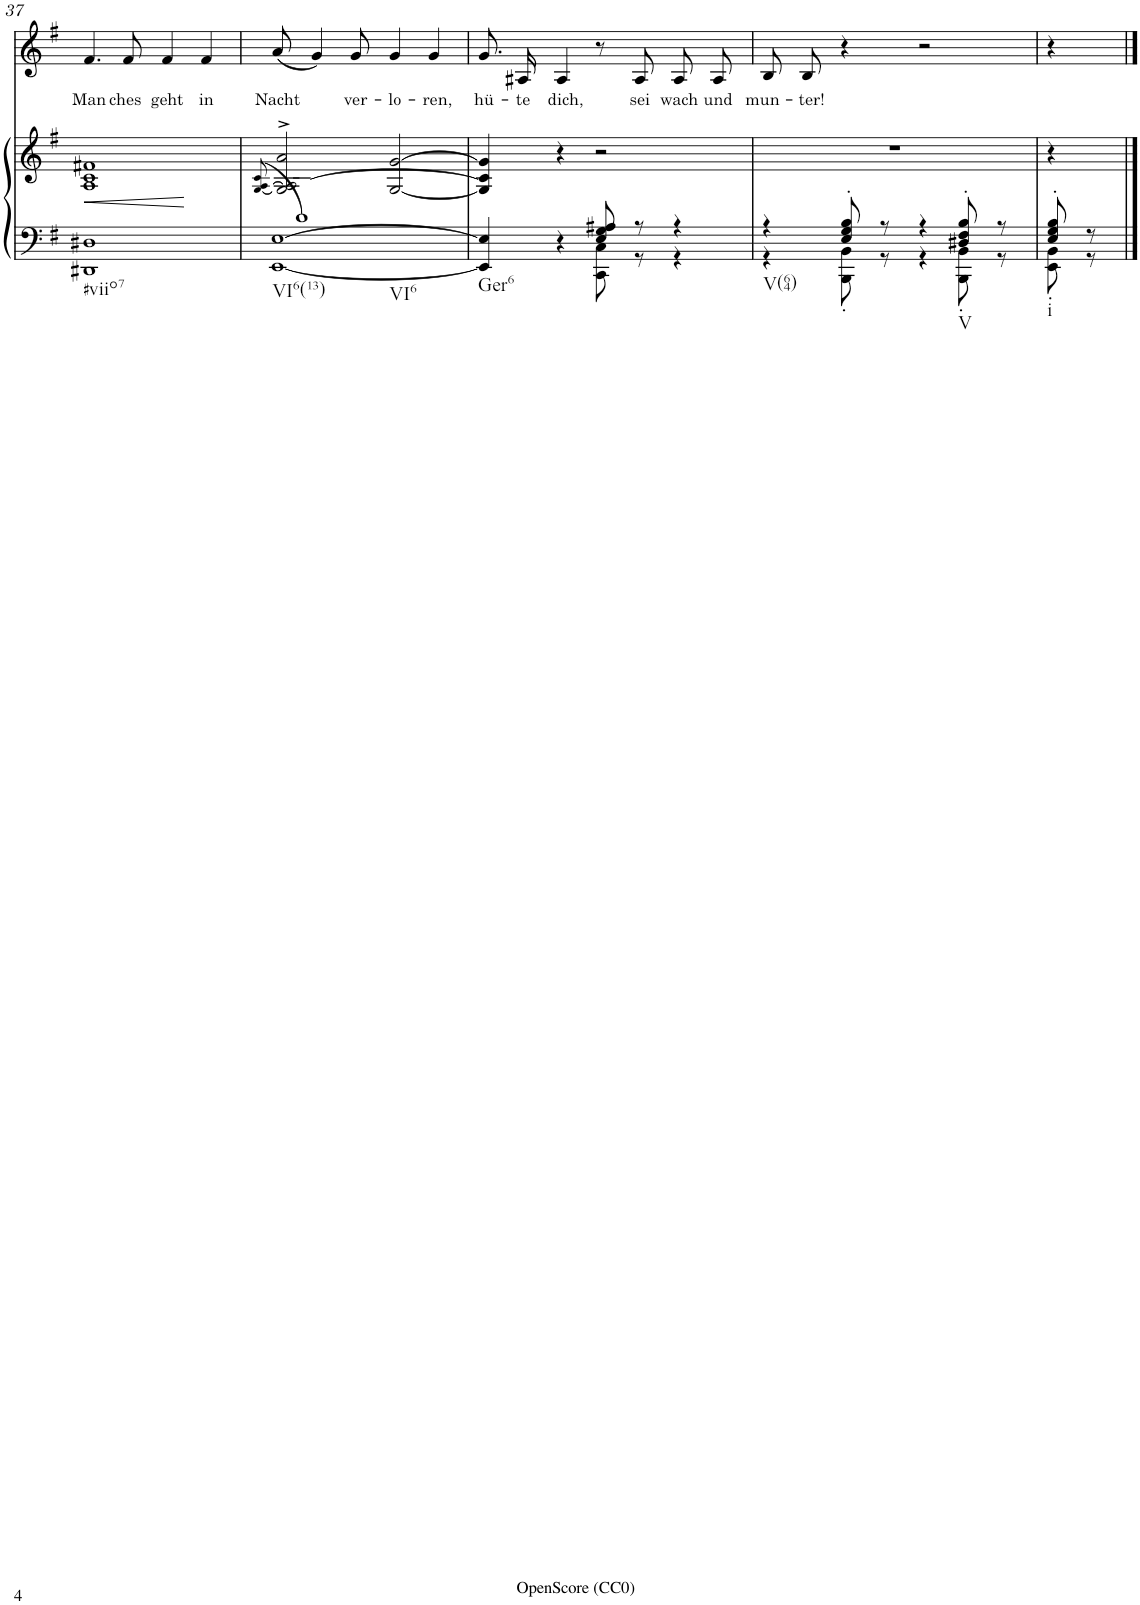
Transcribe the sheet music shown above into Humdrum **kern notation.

**kern	**kern	**dynam	**kern	**text
*part2	*part2	*part2	*part1	*part1
*staff3	*staff2	*staff2/3	*staff1	*staff1
*I"Piano	*	*	*I"Voice	*
*I'Pno	*	*	*	*
!!LO:PB:g=z
*clefF4	*clefG2	*	*clefG2	*
*k[f#]	*k[f#]	*	*k[f#]	*
*M4/4	*M4/4	*	*M4/4	*
*met(c)	*met(c)	*	*met(c)	*
=37	=37	=37	=37	=37
!LO:TX:b:t=#viio7	!	!	!	!
!	!	!LO:HP:b	!	!LO:LY:b
1DD#X 1D#X	1A 1c 1f#X	<	4.f#/	Man-
!	!	!	!	!LO:LY:b
.	.	.	8f#/	-ches
!	!	!	!	!LO:LY:b
.	.	.	4f#/	geht
!	!	!	!	!LO:LY:b
.	.	.	4f#/	in
.	.	[	.	.
=38	=38	=38	=38	=38
.	(>[8qG/ [<8qA/ 8qc/	.	.	.
*	*^	*	*	*
!LO:TX:b:t=VI6(13)	!	!	!	!	!
!LO:TX:b:t=VI6	!	!	!	!	!
!	!	!	!	!	!LO:LY:b
[<1EE [1E	2G/]^ 2A/]^ 2a/^	[>1c)	.	(8a/	Nacht
.	.	.	.	4g/)	.
!	!	!	!	!	!LO:LY:b
.	.	.	.	8g/	ver-
!	!	!	!	!	!LO:LY:b
.	[<2G/ [2g/	.	.	4g/	-lo-
!	!	!	!	!	!LO:LY:b
.	.	.	.	4g/	-ren,
*	*v	*v	*	*	*
=39	=39	=39	=39	=39
*^	*	*	*	*
!LO:TX:b:t=Ger6	!	!	!	!	!
!	!	!	!	!	!LO:LY:b
4EE/] 4E/]	2ryy	4G/] 4c/] 4g/]	.	8.g/L	hü-
!	!	!	!	!	!LO:LY:b
.	.	.	.	16A#X/Jk	-te
!	!	!	!	!	!LO:LY:b
4r	.	4r	.	4A#/	dich,
8E/ 8G/ 8A#X/	8CC\ 8C\	2r	.	8r	.
!	!	!	!	!	!LO:LY:b
8r	8r	.	.	8A#/	sei
!	!	!	!	!	!LO:LY:b
4r	4r	.	.	8A#/L	wach
!	!	!	!	!	!LO:LY:b
.	.	.	.	8A#/J	und
=40	=40	=40	=40	=40	=40
!LO:TX:b:t=V(64)	!	!	!	!	!
!	!	!	!	!	!LO:LY:b
4r	4r	1r	.	8B/L	mun-
!	!	!	!	!	!LO:LY:b
.	.	.	.	8B/J	-ter!
8E/' 8G/' 8B/'	8BBB\' 8BB\'	.	.	4r	.
8r	8r	.	.	.	.
4r	4r	.	.	2r	.
!LO:TX:b:t=V	!	!	!	!	!
8D#X/' 8F#/' 8B/'	8BBB\' 8BB\'	.	.	.	.
8r	8r	.	.	.	.
=41	=41	=41	=41	=41	=41
!LO:TX:b:t=i	!	!	!	!	!
8E/' 8G/' 8B/'	8EE\' 8BB\'	4r	.	4r	.
8r	8r	.	.	.	.
*v	*v	*	*	*	*
==	==	==	==	==
*-	*-	*-	*-	*-
